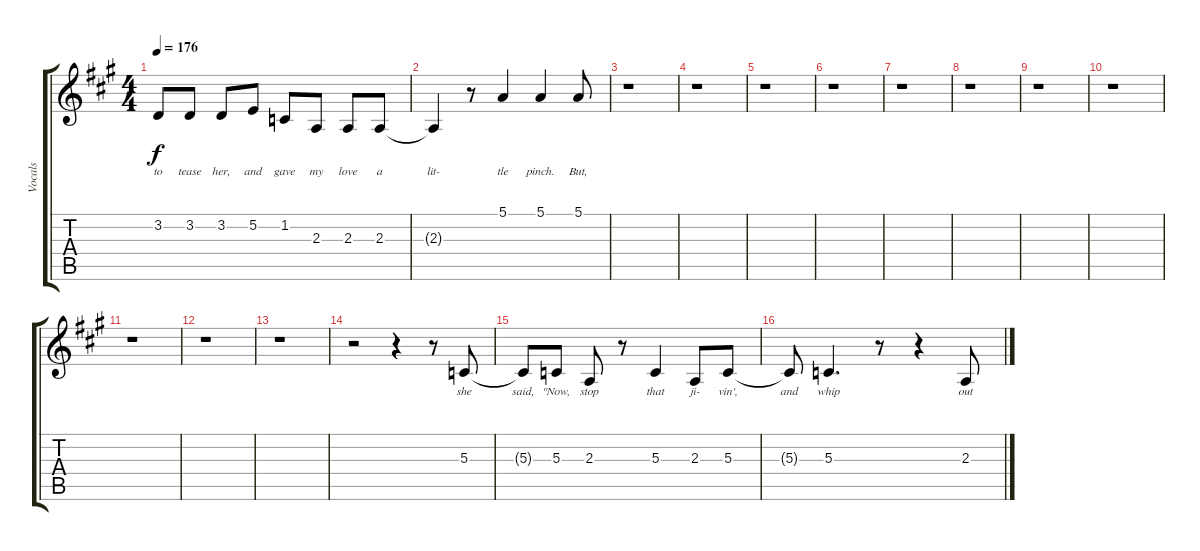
\track ("Vocals" "Vocals") {instrument trumpet}
\staff {score tabs}
\tuning (E4 B3 G3 D3 A2 E2) {hide}
\ts (4 4)
\tempo 176
\clef g2
\ks a
3.2{t}.8{lyrics (0 "to") lyrics (1 "") lyrics (2 "") lyrics (3 "") lyrics (4 "") dy f} 3.2.8{lyrics (0 "tease") lyrics (1 "") lyrics (2 "") lyrics (3 "") lyrics (4 "")} 3.2.8{lyrics (0 "her,") lyrics (1 "") lyrics (2 "") lyrics (3 "") lyrics (4 "")} 5.2.8{lyrics (0 "and") lyrics (1 "") lyrics (2 "") lyrics (3 "") lyrics (4 "")} 1.2.8{lyrics (0 "gave") lyrics (1 "") lyrics (2 "") lyrics (3 "") lyrics (4 "")} 2.3.8{lyrics (0 "my") lyrics (1 "") lyrics (2 "") lyrics (3 "") lyrics (4 "")} 2.3.8{lyrics (0 "love") lyrics (1 "") lyrics (2 "") lyrics (3 "") lyrics (4 "")} 2.3.8{lyrics (0 "a") lyrics (1 "") lyrics (2 "") lyrics (3 "") lyrics (4 "")} |
2.3{t}.4{lyrics (0 "lit-") lyrics (1 "") lyrics (2 "") lyrics (3 "") lyrics (4 "")} r.8 5.1.4{lyrics (0 "tle") lyrics (1 "") lyrics (2 "") lyrics (3 "") lyrics (4 "")} 5.1.4{lyrics (0 "pinch.") lyrics (1 "") lyrics (2 "") lyrics (3 "") lyrics (4 "")} 5.1.8{lyrics (0 "But,") lyrics (1 "") lyrics (2 "") lyrics (3 "") lyrics (4 "")} |
r.1 |
r.1 |
r.1 |
r.1 |
r.1 |
r.1 |
r.1 |
r.1 |
r.1 |
r.1 |
r.1 |
r.2 r.4 r.8 5.3.8{lyrics (0 "she") lyrics (1 "") lyrics (2 "") lyrics (3 "") lyrics (4 "")} |
5.3{t}.8{lyrics (0 "said,") lyrics (1 "") lyrics (2 "") lyrics (3 "") lyrics (4 "")} 5.3.8{lyrics (0 "\"Now,") lyrics (1 "") lyrics (2 "") lyrics (3 "") lyrics (4 "")} 2.3.8{lyrics (0 "stop") lyrics (1 "") lyrics (2 "") lyrics (3 "") lyrics (4 "")} r.8 5.3.4{lyrics (0 "that") lyrics (1 "") lyrics (2 "") lyrics (3 "") lyrics (4 "")} 2.3.8{lyrics (0 "ji-") lyrics (1 "") lyrics (2 "") lyrics (3 "") lyrics (4 "")} 5.3.8{lyrics (0 "vin',") lyrics (1 "") lyrics (2 "") lyrics (3 "") lyrics (4 "")} |
5.3{t}.8{lyrics (0 "and") lyrics (1 "") lyrics (2 "") lyrics (3 "") lyrics (4 "")} 5.3.4{d lyrics (0 "whip") lyrics (1 "") lyrics (2 "") lyrics (3 "") lyrics (4 "")} r.8 r.4 2.3.8{lyrics (0 "out") lyrics (1 "") lyrics (2 "") lyrics (3 "") lyrics (4 "")}
